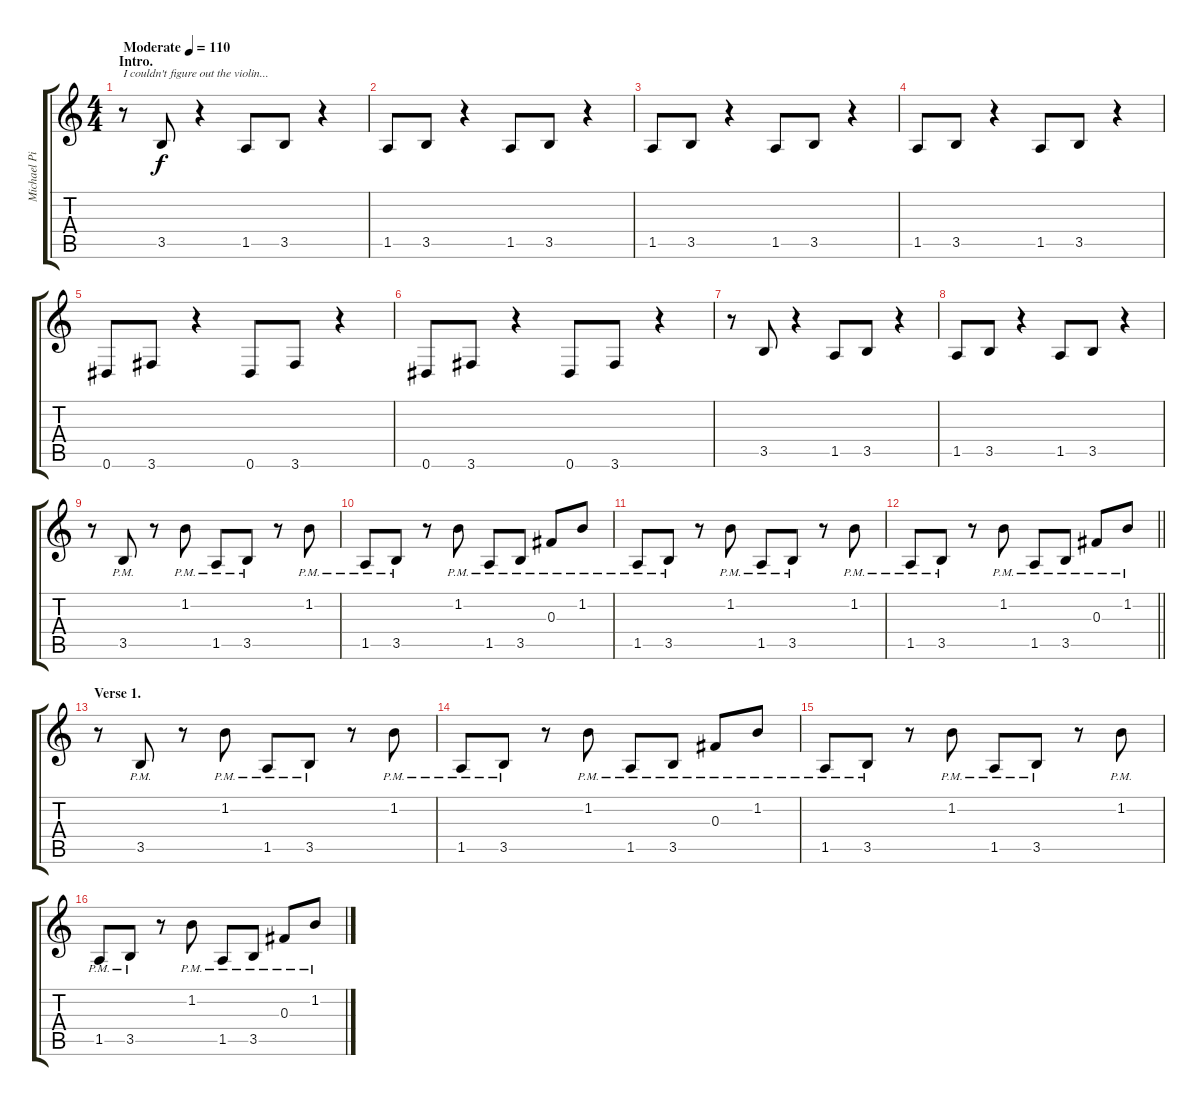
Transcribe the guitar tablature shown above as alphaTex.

\track ("Michael Pitt" "Michael Pi") {instrument electricguitarclean}
\staff {score tabs}
\tuning (Eb4 Bb3 Gb3 Db3 Ab2 Eb2) {hide}
\ts (4 4)
\section ("" "Intro.")
\tempo (110 "Moderate")
\clef g2
\ks c
r.8{txt "I couldn't figure out the violin..." dy f instrument electricguitarclean} 3.5.8 r.4 1.5.8 3.5.8 r.4 |
1.5.8 3.5.8 r.4 1.5.8 3.5.8 r.4 |
1.5.8 3.5.8 r.4 1.5.8 3.5.8 r.4 |
1.5.8 3.5.8 r.4 1.5.8 3.5.8 r.4 |
0.6.8 3.6.8 r.4 0.6.8 3.6.8 r.4 |
0.6.8 3.6.8 r.4 0.6.8 3.6.8 r.4 |
r.8 3.5.8 r.4 1.5.8 3.5.8 r.4 |
1.5.8 3.5.8 r.4 1.5.8 3.5.8 r.4 |
r.8 3.5{pm}.8 r.8 1.2{pm}.8 1.5{pm}.8 3.5{pm}.8 r.8 1.2{pm}.8 |
1.5{pm}.8 3.5{pm}.8 r.8 1.2{pm}.8 1.5{pm}.8 3.5{pm}.8 0.3{pm}.8 1.2{pm}.8 |
1.5{pm}.8 3.5{pm}.8 r.8 1.2{pm}.8 1.5{pm}.8 3.5{pm}.8 r.8 1.2{pm}.8 |
\barLineRight lightlight
1.5{pm}.8 3.5{pm}.8 r.8 1.2{pm}.8 1.5{pm}.8 3.5{pm}.8 0.3{pm}.8 1.2{pm}.8 |
\section ("" "Verse 1.")
r.8 3.5{pm}.8 r.8 1.2{pm}.8 1.5{pm}.8 3.5{pm}.8 r.8 1.2{pm}.8 |
1.5{pm}.8 3.5{pm}.8 r.8 1.2{pm}.8 1.5{pm}.8 3.5{pm}.8 0.3{pm}.8 1.2{pm}.8 |
1.5{pm}.8 3.5{pm}.8 r.8 1.2{pm}.8 1.5{pm}.8 3.5{pm}.8 r.8 1.2{pm}.8 |
1.5{pm}.8 3.5{pm}.8 r.8 1.2{pm}.8 1.5{pm}.8 3.5{pm}.8 0.3{pm}.8 1.2{pm}.8
